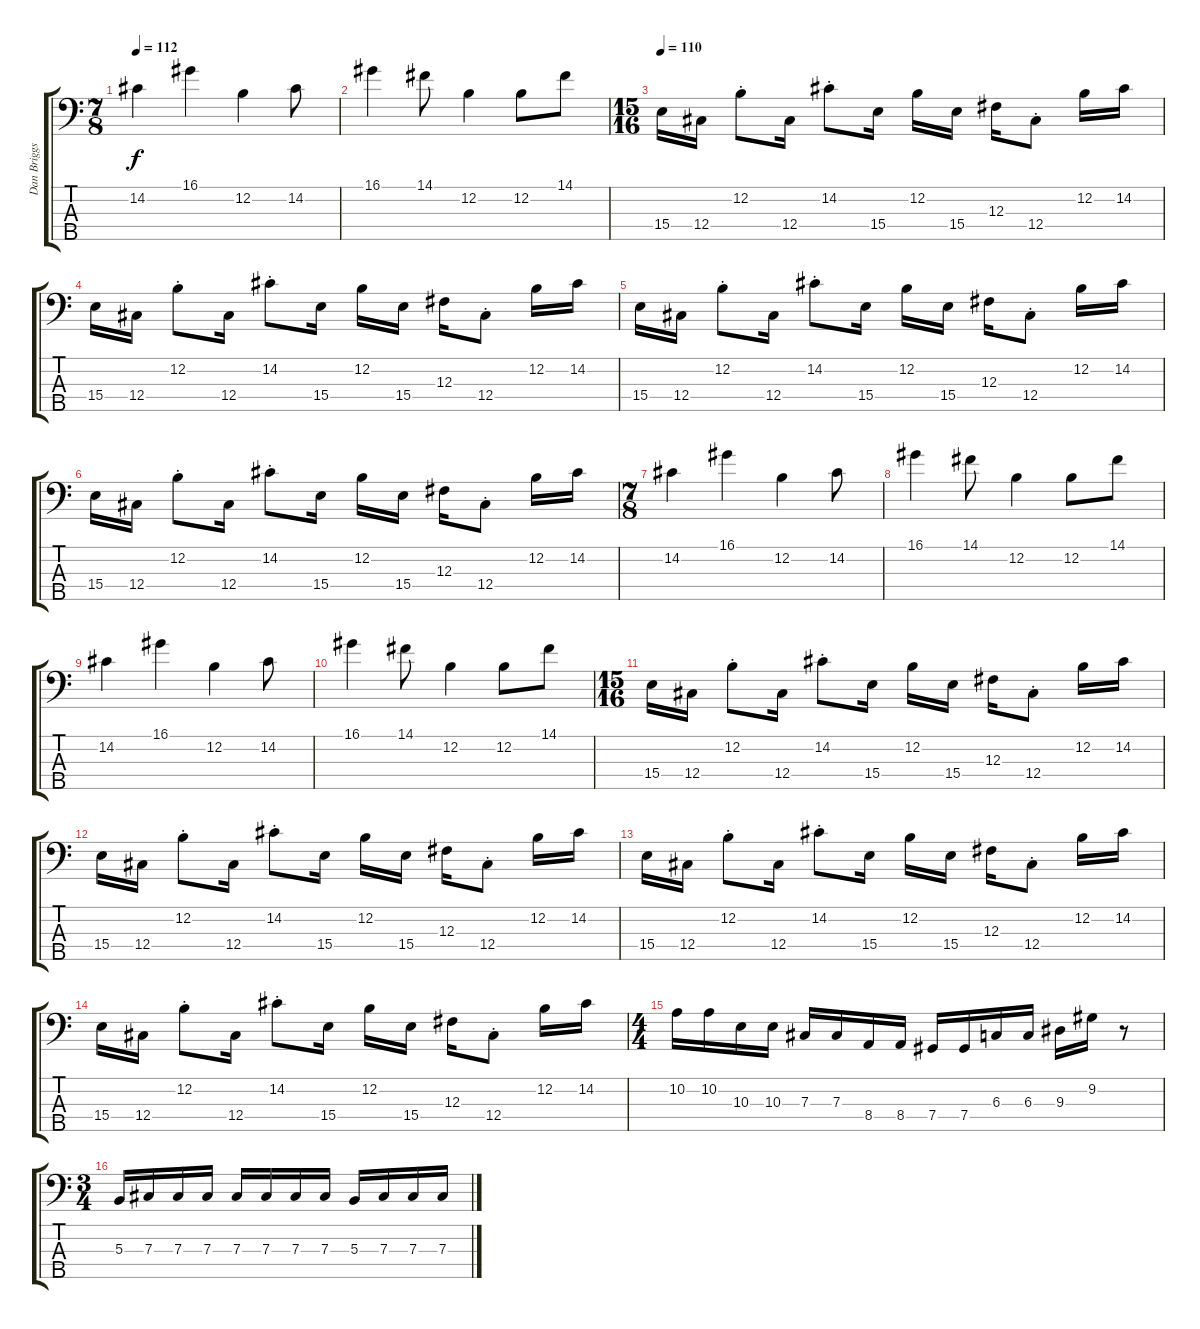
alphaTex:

\track ("Dan Briggs" "Dan Briggs") {instrument electricbassfinger}
\staff {score tabs}
\tuning (E2 B1 Gb1 Db1 Ab0) {hide}
\ts (7 8)
\tempo 112
\clef f4
\ks c
14.2.4{dy f} 16.1.4 12.2.4 14.2.8 |
16.1.4 14.1.8 12.2.4 12.2.8 14.1.8 |
\ts (15 16)
\tempo 110
15.4.16{instrument electricbasspick} 12.4.16{beam split} 12.2{st}.8{beam merge} 12.4.16{beam split} 14.2{st}.8{beam merge} 15.4.16{beam split} 12.2.16{beam merge} 15.4.16{beam split} 12.3.16 12.4{st}.8{beam split} 12.2.16 14.2.16 |
15.4.16 12.4.16{beam split} 12.2{st}.8{beam merge} 12.4.16{beam split} 14.2{st}.8{beam merge} 15.4.16{beam split} 12.2.16{beam merge} 15.4.16{beam split} 12.3.16 12.4{st}.8{beam split} 12.2.16 14.2.16 |
15.4.16 12.4.16{beam split} 12.2{st}.8{beam merge} 12.4.16{beam split} 14.2{st}.8{beam merge} 15.4.16{beam split} 12.2.16{beam merge} 15.4.16{beam split} 12.3.16 12.4{st}.8{beam split} 12.2.16 14.2.16 |
15.4.16 12.4.16{beam split} 12.2{st}.8{beam merge} 12.4.16{beam split} 14.2{st}.8{beam merge} 15.4.16{beam split} 12.2.16{beam merge} 15.4.16{beam split} 12.3.16 12.4{st}.8{beam split} 12.2.16 14.2.16 |
\ts (7 8)
14.2.4{instrument electricbassfinger} 16.1.4 12.2.4 14.2.8 |
16.1.4 14.1.8 12.2.4 12.2.8 14.1.8 |
14.2.4 16.1.4 12.2.4 14.2.8 |
16.1.4 14.1.8 12.2.4 12.2.8 14.1.8 |
\ts (15 16)
15.4.16{instrument electricbasspick} 12.4.16{beam split} 12.2{st}.8{beam merge} 12.4.16{beam split} 14.2{st}.8{beam merge} 15.4.16{beam split} 12.2.16{beam merge} 15.4.16{beam split} 12.3.16 12.4{st}.8{beam split} 12.2.16 14.2.16 |
15.4.16 12.4.16{beam split} 12.2{st}.8{beam merge} 12.4.16{beam split} 14.2{st}.8{beam merge} 15.4.16{beam split} 12.2.16{beam merge} 15.4.16{beam split} 12.3.16 12.4{st}.8{beam split} 12.2.16 14.2.16 |
15.4.16 12.4.16{beam split} 12.2{st}.8{beam merge} 12.4.16{beam split} 14.2{st}.8{beam merge} 15.4.16{beam split} 12.2.16{beam merge} 15.4.16{beam split} 12.3.16 12.4{st}.8{beam split} 12.2.16 14.2.16 |
15.4.16 12.4.16{beam split} 12.2{st}.8{beam merge} 12.4.16{beam split} 14.2{st}.8{beam merge} 15.4.16{beam split} 12.2.16{beam merge} 15.4.16{beam split} 12.3.16 12.4{st}.8{beam split} 12.2.16 14.2.16 |
\ts (4 4)
10.2.16{instrument electricbassfinger} 10.2.16 10.3.16 10.3.16 7.3.16 7.3.16 8.4.16 8.4.16 7.4.16 7.4.16 6.3.16 6.3.16 9.3.16 9.2.16 r.8 |
\ts (3 4)
5.3.16 7.3.16 7.3.16 7.3.16 7.3.16 7.3.16 7.3.16 7.3.16 5.3.16 7.3.16 7.3.16 7.3.16
